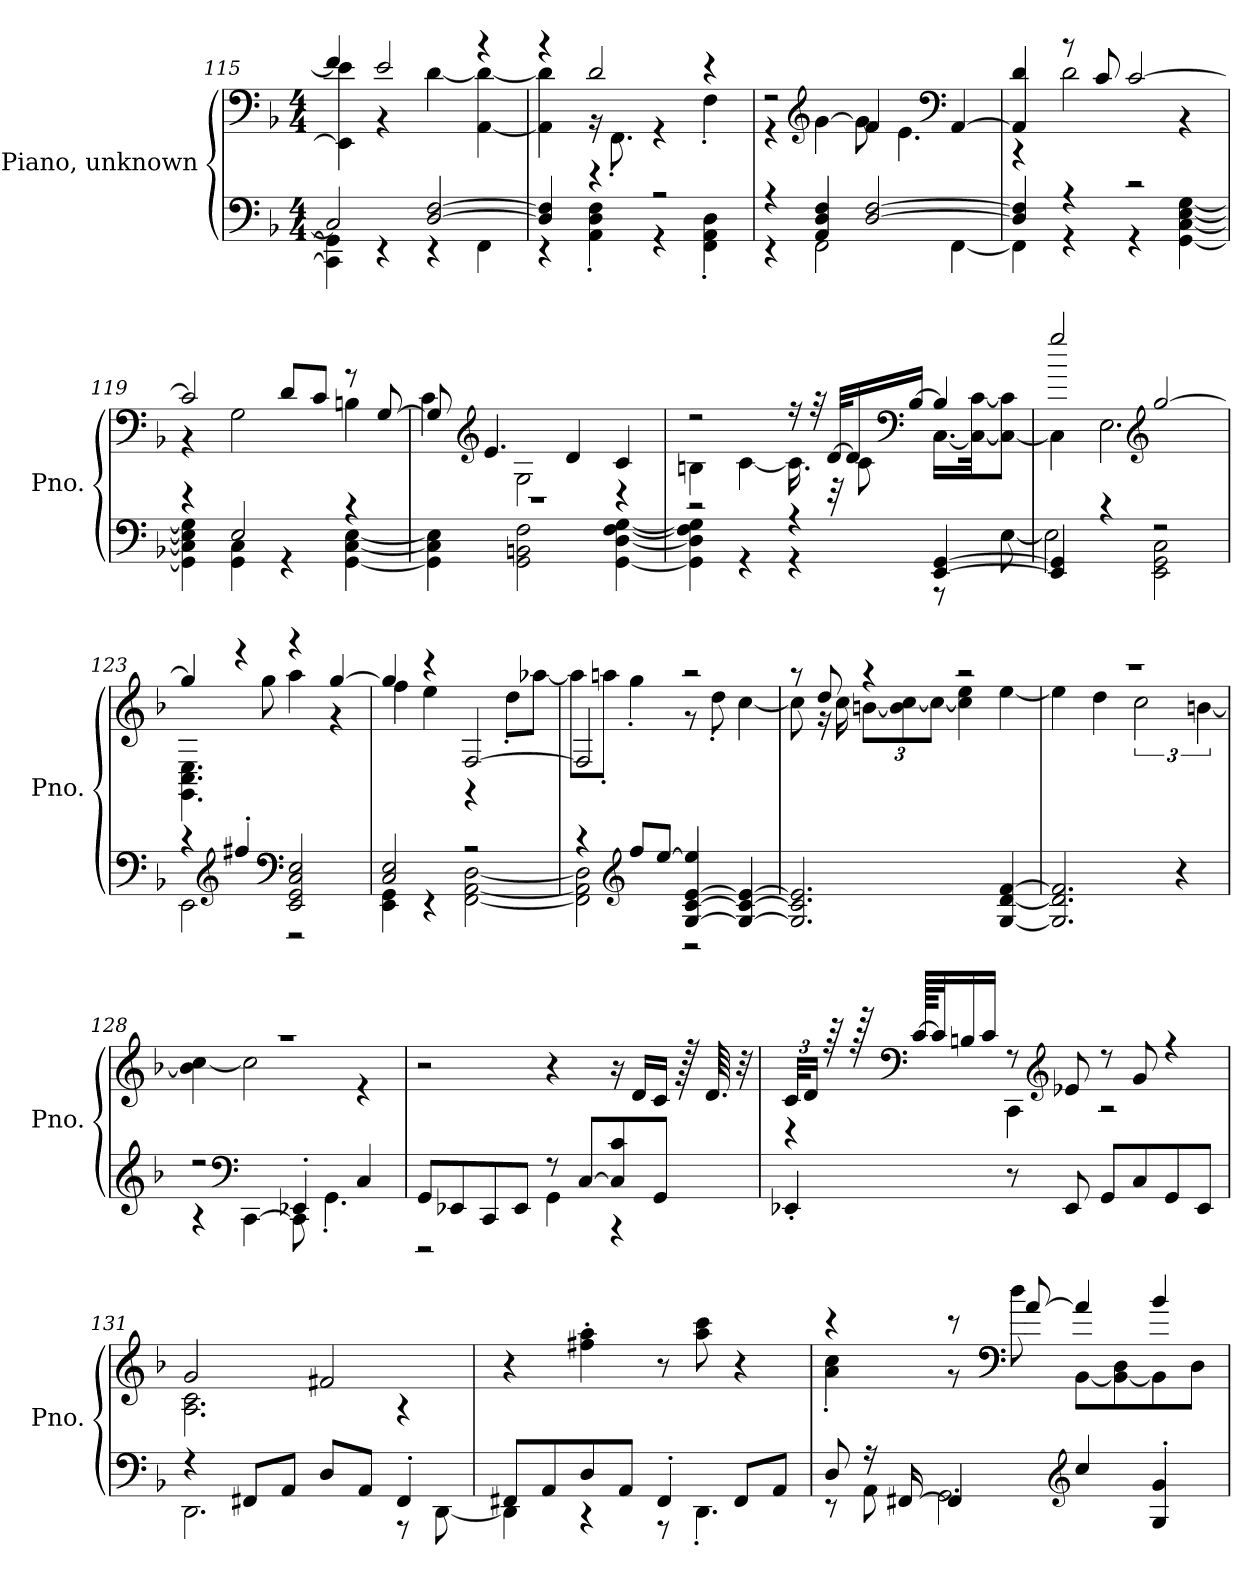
**kern	**kern
*part1	*part1
*staff2	*staff1
*I"Piano, unknown	*
*I'Pno.	*
*clefF4	*clefF4
*k[b-]	*k[b-]
*M4/4	*M4/4
=115	=115
*^	*^
2C/]	4CC\] 4GG\]	4f/]	4EE\] 4e\
.	4r	2e/	4r
[2D/ [2F/	4r	.	[4d\
.	4FF\	4r	[4AA\ 4d\_
=116	=116	=116	=116
4D/] 4F/]	4r	4r	4AA\] 4d\]
4r	4AA\' 4D\' 4F\'	2d/	16r
.	.	.	8.FF'\
2r	4r	.	4r
.	4FF\' 4AA\' 4D\'	4r	4F'\
!!LO:LB:g=z	!!
=117	=117	=117	=117
4r	4r	2r	4r
*	*	*clefG2	*
4AA/ 4D/ 4F/	2FF\	.	[4g\
[2D/ [2F/	.	4f/	8g\]
.	.	.	4.e\
*	*	*clefF4	*
.	[4FF\	[4AA/	.
=118	=118	=118	=118
4D/] 4F/]	4FF\]	4AA/] 4d/	4r
4r	4r	8r	2d\
.	.	8c/	.
2r	4r	[2c/	.
.	[4GG\ [4C\ [4E\ [4G\	.	4r
=119	=119	=119	=119
4r	4GG\] 4C\] 4E\] 4G\]	2c/]	4r
2E/	4GG\ 4C\	.	2G\
.	4r	8d/L	.
.	.	8c/J	.
4r	[4GG\ [4C\ [4E\	8r	4Bn\
.	.	[8G/	.
=120	=120	=120	=120
1r	4GG\] 4C\] 4E\]	8G/]	4c\
*	*	*clefG2	*
.	.	4.e/	.
.	2GG\ 2BBn\ 2F\	.	2G\
.	.	4d/	.
.	[4GG\ [4D\ [4F\ [4G\	4c/	4r
!!LO:PB:g=z	!!
=121	=121	=121	=121
2r	4GG\] 4D\] 4F\] 4G\]	2r	4Bn\
.	4r	.	[4c\
4r	4r	16r	16.c\]
.	.	32r	.
.	.	[32d/KLL	32r
.	.	16d/]	8c\
*	*	*clefF4	*
.	.	[16B/JJ	.
[4EE/ [4GG/	8r	4B/]	[16.C\LL
.	.	.	32C\_ [32c\JK
.	[8E\	.	8C\_ 8c\]J
=122	=122	=122	=122
4EE/] 4GG/]	2E\]	2gg/	4C\]
4r	.	.	2.E\
*	*	*clefG2	*
2r	2EE\ 2GG\ 2C\	[2gg/	.
=123	=123	=123	=123
4r	2EE\	4gg/]	4.GG\ 4.C\ 4.E\
*clefG2	*	*	*
4ff#X'/	.	4r	.
.	.	.	8gg\
*clefF4	*	*	*
2EE/ 2GG/ 2C/ 2E/	2r	4r	4aa\
.	.	[4gg/	4r
=124	=124	=124	=124
2C/ 2E/	4EE\ 4GG\	4gg/]	4ff\
.	4r	4r	4ee\
2r	[2FF\ [2AA\ [2D\	[2F/	4r
.	.	.	8dd'\L
.	.	.	[8aa-X\J
!!LO:LB:g=z	!!
=125	=125	=125	=125
4r	2FF\] 2AA\] 2D\]	2F/]	8aa-\L]
.	.	.	8aan'\J
*clefG2	*	*	*
8ff/L	.	.	4gg'\
[8ee/J	.	.	.
[4G/ [4c/ [4e/ 4ee/]	2r	2r	8r
.	.	.	8dd'\
4G/_ 4c/_ 4e/_	.	.	[4cc\
*v	*v	*	*
=126	=126	=126
2.G/] 2.c/] 2.e/]	8r	8cc\]
.	8dd/	16r
.	.	16cc\
*	*	*Xbrackettup
.	4r	[12bn\L
.	.	12b\] [12cc\
.	.	12cc\J_
.	2r	4cc\] 4ee\
[4G/ [4d/ [4f/	.	[4ee\
=127	=127	=127
2.G/] 2.d/] 2.f/]	1r	4ee\]
.	.	4dd\
*	*	*brackettup
.	.	3cc\
4r	.	.
.	.	[6bn\
=128	=128	=128
*^	*	*
2r	4r	1r	4b\] [4cc\
*clefF4	*	*	*
.	[4CC\	.	2cc\]
4EE-X'/	8CC\]	.	.
.	4.GG'\	.	.
4C/	.	.	4r
*	*	*v	*v
!!LO:LB:g=z
=129	=129	=129
8GG/L	2r	2r
8EE-X/	.	.
8CC/	.	.
8EE-/J	.	.
8r	4GG\	4r
[8C/L	.	.
8C/] 8c/	4r	16r
.	.	16d/LL
8GG/J	.	16c/JJ
.	.	128r
.	.	64.d/
.	.	32r
*v	*v	*
=130	=130
*	*Xbrackettup
*	*^
4EE-X'/	48c/KLL	4r
.	24d/JJ	.
.	64r	.
.	128r	.
*	*clefF4	*
.	[128c/KKLLL	.
.	32c/J]	.
.	16Bn/	.
.	16c/JJ	.
8r	8r	4CC\
*	*clefG2	*
8EE-/	8e-X/	.
8GG/L	8r	2r
8C/	8g/	.
8GG/	4r	.
8EE-/J	.	.
=131	=131	=131
*^	*	*
4r	2.DD\	2g/	2.A\ 2.c\
8FF#X/L	.	.	.
8AA/J	.	.	.
8D/L	.	2f#X/	.
8AA/J	.	.	.
4FF#'/	8r	.	4r
.	[8DD\	.	.
*	*	*v	*v
!!LO:LB:g=z
=132	=132	=132
8FF#X/L	4DD\]	4r
8AA/	.	.
8D/	4r	4ff#X\' 4aa\'
8AA/J	.	.
4FF#'/	8r	8r
.	4.DD'\	8aa\ 8ccc\
8FF#/L	.	4r
8AA/J	.	.
=133	=133	=133
*	*	*^
8D/	8r	4r	4a\' 4cc\'
16r	8AA\	.	.
[16FF#X/	.	.	.
4FF#/]	2.GG\	8r	8r
*	*	*clefF4	*
.	.	[8a/	8dd\
*clefG2	*	*	*
4cc/	.	4a/]	[8BB-\L
.	.	.	8BB-\_ 8D\
4G/' 4g/'	.	4b-/	8BB-\]
.	.	.	8D\J
*v	*v	*	*
*	*v	*v
=	=
*-	*-
